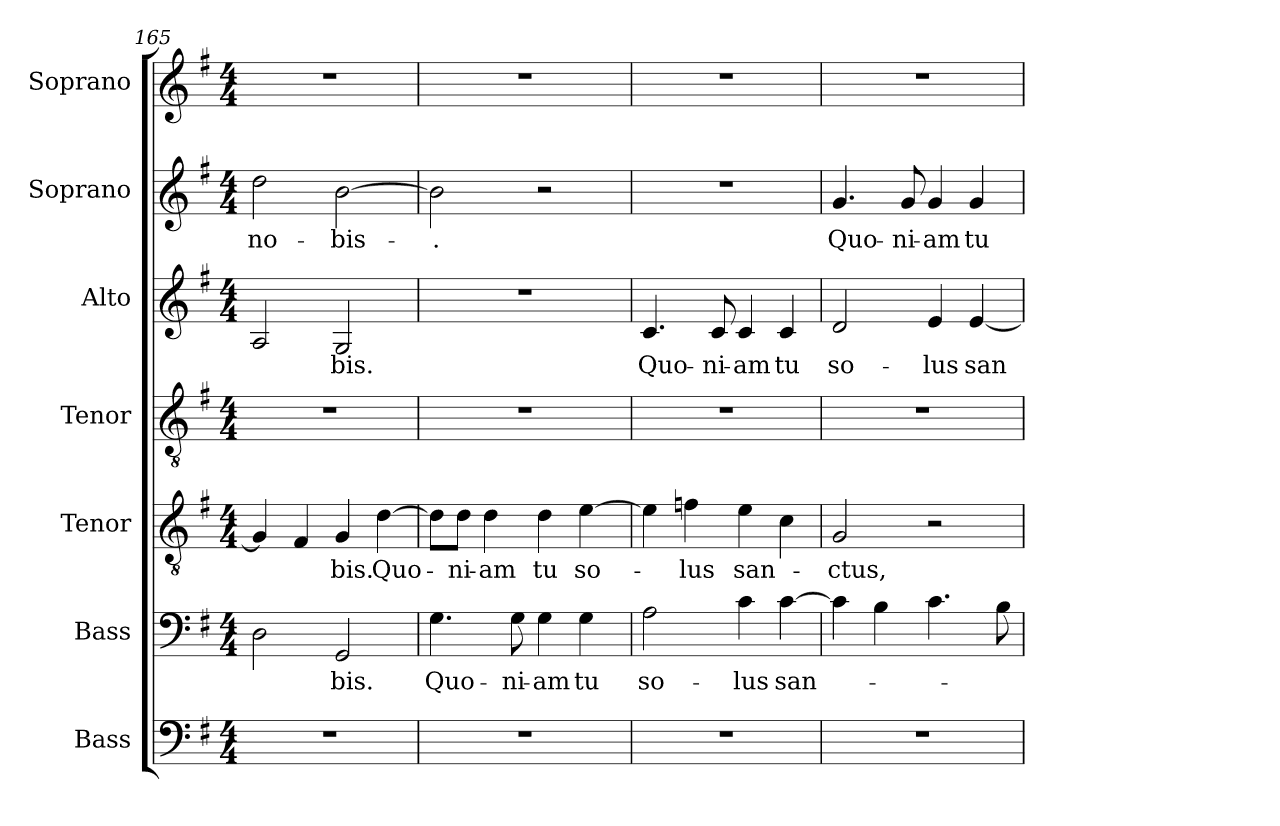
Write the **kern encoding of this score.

**kern	**kern	**text	**kern	**text	**kern	**kern	**text	**kern	**text	**kern
*part7	*part6	*part6	*part5	*part5	*part4	*part3	*part3	*part2	*part2	*part1
*staff7	*staff6	*staff6	*staff5	*staff5	*staff4	*staff3	*staff3	*staff2	*staff2	*staff1
*I"Bass	*I"Bass	*	*I"Tenor	*	*I"Tenor	*I"Alto	*	*I"Soprano	*	*I"Soprano
*I'B.	*I'B.	*	*I'T.	*	*I'T.	*I'A.	*	*I'S.	*	*I'S.
*clefF4	*clefF4	*	*clefGv2	*	*clefGv2	*clefG2	*	*clefG2	*	*clefG2
*	*	*	*ITrd7c12	*	*ITrd7c12	*	*	*	*	*
*k[f#]	*k[f#]	*	*k[f#]	*	*k[f#]	*k[f#]	*	*k[f#]	*	*k[f#]
*G:	*G:	*	*G:	*	*G:	*G:	*	*G:	*	*G:
*M4/4	*M4/4	*	*M4/4	*	*M4/4	*M4/4	*	*M4/4	*	*M4/4
=165	=165	=165	=165	=165	=165	=165	=165	=165	=165	=165
!	!	!	!	!	!	!	!	!	!LO:LY:b:color=#000000	!
1r	2Di\	.	4GGi/]	.	1r	2Ai/	.	2ddi\	no-	1r
.	.	.	4FF#i/	.	.	.	.	.	.	.
!	!	!LO:LY:b:color=#000000	!	!	!	!	!	!	!	!
!	!	!	!	!LO:LY:b:color=#000000	!	!	!	!	!	!
!	!	!	!	!	!	!	!LO:LY:b:color=#000000	!	!	!
!	!	!	!	!	!	!	!	!	!LO:LY:b:color=#000000	!
.	2GGi/	-bis.	4GGi/	-bis.	.	2Gi/	-bis.	[2bi\	-bis-	.
!	!	!	!	!LO:LY:b:color=#000000	!	!	!	!	!	!
.	.	.	[4Di\	Quo-	.	.	.	.	.	.
!!LO:PB:g=z
=166	=166	=166	=166	=166	=166	=166	=166	=166	=166	=166
!	!	!LO:LY:b:color=#000000	!	!	!	!	!	!	!	!
!	!	!	!	!	!	!	!	!	!LO:LY:b:color=#000000	!
1r	4.Gi\	Quo-	8Di\L]	.	1r	1r	.	2bi\]	-.	1r
!	!	!	!	!LO:LY:b:color=#000000	!	!	!	!	!	!
.	.	.	8Di\J	-ni-	.	.	.	.	.	.
!	!	!	!	!LO:LY:b:color=#000000	!	!	!	!	!	!
.	.	.	4Di\	-am	.	.	.	.	.	.
!	!	!LO:LY:b:color=#000000	!	!	!	!	!	!	!	!
.	8Gi\	-ni-	.	.	.	.	.	.	.	.
!	!	!LO:LY:b:color=#000000	!	!	!	!	!	!	!	!
!	!	!	!	!LO:LY:b:color=#000000	!	!	!	!	!	!
.	4Gi\	-am	4Di\	tu	.	.	.	2r	.	.
!	!	!LO:LY:b:color=#000000	!	!	!	!	!	!	!	!
!	!	!	!	!LO:LY:b:color=#000000	!	!	!	!	!	!
.	4Gi\	tu	[4Ei\	so-	.	.	.	.	.	.
=167	=167	=167	=167	=167	=167	=167	=167	=167	=167	=167
!	!	!LO:LY:b:color=#000000	!	!	!	!	!	!	!	!
!	!	!	!	!	!	!	!LO:LY:b:color=#000000	!	!	!
1r	2Ai\	so-	4Ei\]	.	1r	4.ci/	Quo-	1r	.	1r
!	!	!	!	!LO:LY:b:color=#000000	!	!	!	!	!	!
.	.	.	4Fni\	-lus	.	.	.	.	.	.
!	!	!	!	!	!	!	!LO:LY:b:color=#000000	!	!	!
.	.	.	.	.	.	8ci/	-ni-	.	.	.
!	!	!LO:LY:b:color=#000000	!	!	!	!	!	!	!	!
!	!	!	!	!LO:LY:b:color=#000000	!	!	!	!	!	!
!	!	!	!	!	!	!	!LO:LY:b:color=#000000	!	!	!
.	4ci\	-lus	4Ei\	san-	.	4ci/	-am	.	.	.
!	!	!LO:LY:b:color=#000000	!	!	!	!	!	!	!	!
!	!	!	!	!	!	!	!LO:LY:b:color=#000000	!	!	!
.	[4ci\	san-	4Ci\	.	.	4ci/	tu	.	.	.
=168	=168	=168	=168	=168	=168	=168	=168	=168	=168	=168
!	!	!	!	!LO:LY:b:color=#000000	!	!	!	!	!	!
!	!	!	!	!	!	!	!LO:LY:b:color=#000000	!	!	!
!	!	!	!	!	!	!	!	!	!LO:LY:b:color=#000000	!
1r	4ci\]	.	2GGi/	-ctus,	1r	2di/	so-	4.gi/	Quo-	1r
.	4Bi\	.	.	.	.	.	.	.	.	.
!	!	!	!	!	!	!	!	!	!LO:LY:b:color=#000000	!
.	.	.	.	.	.	.	.	8gi/	-ni-	.
!	!	!	!	!	!	!	!LO:LY:b:color=#000000	!	!	!
!	!	!	!	!	!	!	!	!	!LO:LY:b:color=#000000	!
.	4.ci\	.	2r	.	.	4ei/	-lus	4gi/	-am	.
!	!	!	!	!	!	!	!LO:LY:b:color=#000000	!	!	!
!	!	!	!	!	!	!	!	!	!LO:LY:b:color=#000000	!
.	.	.	.	.	.	[4ei/	san-	4gi/	tu	.
.	8Bi\	.	.	.	.	.	.	.	.	.
=	=	=	=	=	=	=	=	=	=	=
*-	*-	*-	*-	*-	*-	*-	*-	*-	*-	*-
